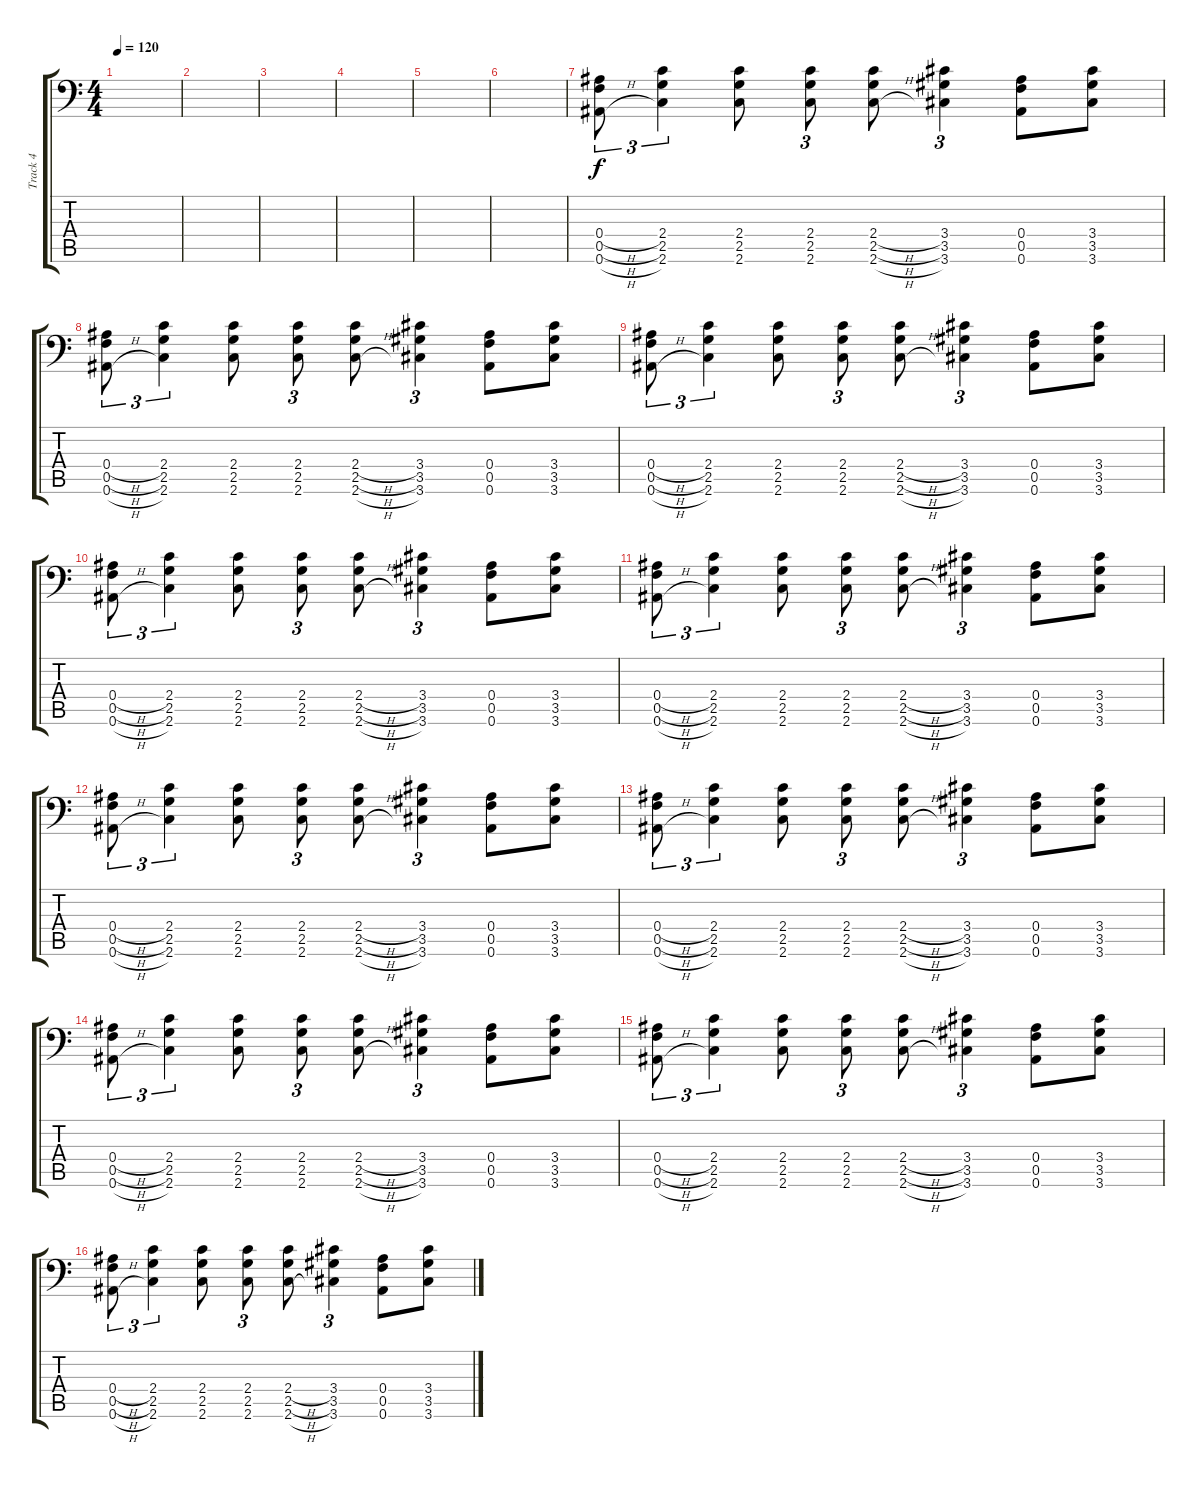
\track ("Track 4" "Track 4") {instrument distortionguitar}
\staff {score tabs}
\tuning (C4 G3 Eb3 Bb2 F2 Bb1) {hide}
\ts (4 4)
\tempo 120
\clef f4
\ks c
|
|
|
|
|
|
(0.4{h} 0.5{h} 0.6{h}).8{tu (3 2)} (2.4 2.5 2.6).4{tu (3 2)} (2.4 2.5 2.6).8 (2.4 2.5 2.6).8{tu (3 2)} (2.4{h} 2.5{h} 2.6{h}).8 (3.4 3.5 3.6).4{tu (3 2)} (0.4 0.5 0.6).8 (3.4 3.5 3.6).8 |
(0.4{h} 0.5{h} 0.6{h}).8{tu (3 2)} (2.4 2.5 2.6).4{tu (3 2)} (2.4 2.5 2.6).8 (2.4 2.5 2.6).8{tu (3 2)} (2.4{h} 2.5{h} 2.6{h}).8 (3.4 3.5 3.6).4{tu (3 2)} (0.4 0.5 0.6).8 (3.4 3.5 3.6).8 |
(0.4{h} 0.5{h} 0.6{h}).8{tu (3 2)} (2.4 2.5 2.6).4{tu (3 2)} (2.4 2.5 2.6).8 (2.4 2.5 2.6).8{tu (3 2)} (2.4{h} 2.5{h} 2.6{h}).8 (3.4 3.5 3.6).4{tu (3 2)} (0.4 0.5 0.6).8 (3.4 3.5 3.6).8 |
(0.4{h} 0.5{h} 0.6{h}).8{tu (3 2)} (2.4 2.5 2.6).4{tu (3 2)} (2.4 2.5 2.6).8 (2.4 2.5 2.6).8{tu (3 2)} (2.4{h} 2.5{h} 2.6{h}).8 (3.4 3.5 3.6).4{tu (3 2)} (0.4 0.5 0.6).8 (3.4 3.5 3.6).8 |
(0.4{h} 0.5{h} 0.6{h}).8{tu (3 2)} (2.4 2.5 2.6).4{tu (3 2)} (2.4 2.5 2.6).8 (2.4 2.5 2.6).8{tu (3 2)} (2.4{h} 2.5{h} 2.6{h}).8 (3.4 3.5 3.6).4{tu (3 2)} (0.4 0.5 0.6).8 (3.4 3.5 3.6).8 |
(0.4{h} 0.5{h} 0.6{h}).8{tu (3 2)} (2.4 2.5 2.6).4{tu (3 2)} (2.4 2.5 2.6).8 (2.4 2.5 2.6).8{tu (3 2)} (2.4{h} 2.5{h} 2.6{h}).8 (3.4 3.5 3.6).4{tu (3 2)} (0.4 0.5 0.6).8 (3.4 3.5 3.6).8 |
(0.4{h} 0.5{h} 0.6{h}).8{tu (3 2)} (2.4 2.5 2.6).4{tu (3 2)} (2.4 2.5 2.6).8 (2.4 2.5 2.6).8{tu (3 2)} (2.4{h} 2.5{h} 2.6{h}).8 (3.4 3.5 3.6).4{tu (3 2)} (0.4 0.5 0.6).8 (3.4 3.5 3.6).8 |
(0.4{h} 0.5{h} 0.6{h}).8{tu (3 2)} (2.4 2.5 2.6).4{tu (3 2)} (2.4 2.5 2.6).8 (2.4 2.5 2.6).8{tu (3 2)} (2.4{h} 2.5{h} 2.6{h}).8 (3.4 3.5 3.6).4{tu (3 2)} (0.4 0.5 0.6).8 (3.4 3.5 3.6).8 |
(0.4{h} 0.5{h} 0.6{h}).8{tu (3 2)} (2.4 2.5 2.6).4{tu (3 2)} (2.4 2.5 2.6).8 (2.4 2.5 2.6).8{tu (3 2)} (2.4{h} 2.5{h} 2.6{h}).8 (3.4 3.5 3.6).4{tu (3 2)} (0.4 0.5 0.6).8 (3.4 3.5 3.6).8 |
(0.4{h} 0.5{h} 0.6{h}).8{tu (3 2)} (2.4 2.5 2.6).4{tu (3 2)} (2.4 2.5 2.6).8 (2.4 2.5 2.6).8{tu (3 2)} (2.4{h} 2.5{h} 2.6{h}).8 (3.4 3.5 3.6).4{tu (3 2)} (0.4 0.5 0.6).8 (3.4 3.5 3.6).8
